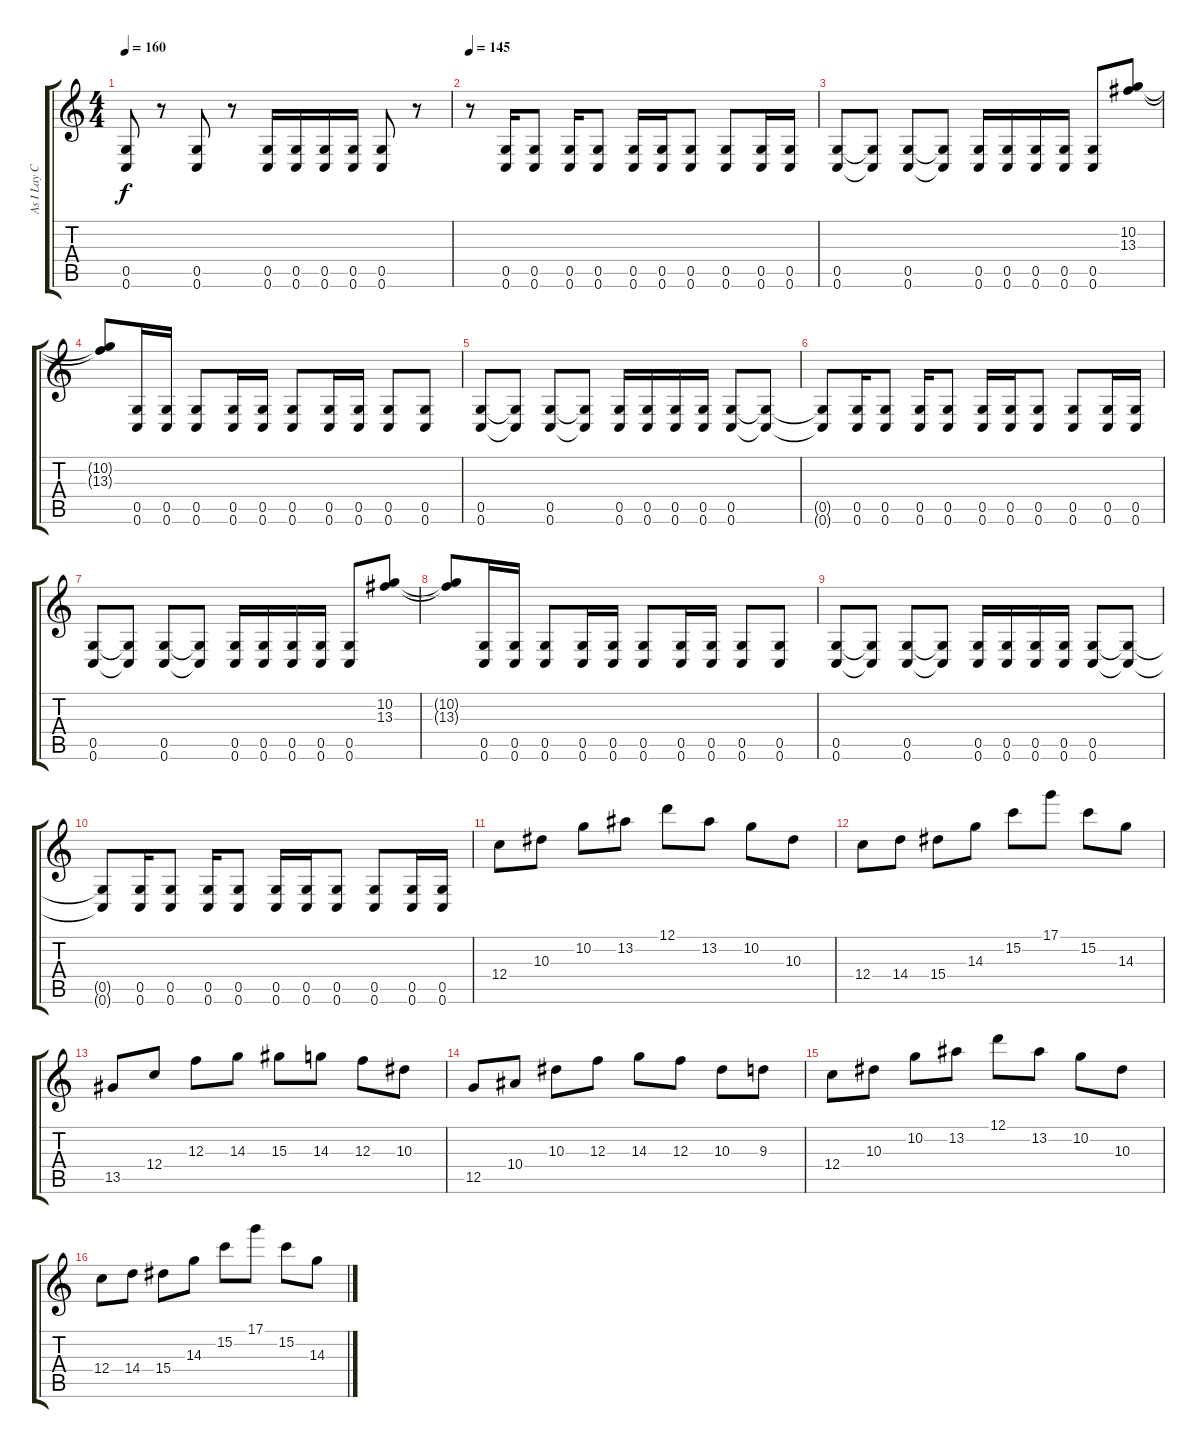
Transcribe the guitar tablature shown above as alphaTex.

\track ("As I Lay Curtis" "As I Lay C") {instrument overdrivenguitar}
\staff {score tabs}
\tuning (D4 A3 F3 C3 G2 C2) {hide}
\ts (4 4)
\tempo 160
\clef g2
\ks c
(0.5 0.6).8{dy f} r.8 (0.5 0.6).8 r.8 (0.5 0.6).16 (0.5 0.6).16 (0.5 0.6).16 (0.5 0.6).16 (0.5 0.6).8 r.8 |
\tempo 145
r.8 (0.5 0.6).16 (0.5 0.6).8 (0.5 0.6).16 (0.5 0.6).8 (0.5 0.6).16 (0.5 0.6).16 (0.5 0.6).8 (0.5 0.6).8 (0.5 0.6).16 (0.5 0.6).16 |
(0.5 0.6).8 (0.5{t} 0.6{t}).8 (0.5 0.6).8 (0.5{t} 0.6{t}).8 (0.5 0.6).16 (0.5 0.6).16 (0.5 0.6).16 (0.5 0.6).16 (0.5 0.6).8 (10.2 13.3).8 |
(10.2{t} 13.3{t}).8 (0.5 0.6).16 (0.5 0.6).16 (0.5 0.6).8 (0.5 0.6).16 (0.5 0.6).16 (0.5 0.6).8 (0.5 0.6).16 (0.5 0.6).16 (0.5 0.6).8 (0.5 0.6).8 |
(0.5 0.6).8 (0.5{t} 0.6{t}).8 (0.5 0.6).8 (0.5{t} 0.6{t}).8 (0.5 0.6).16 (0.5 0.6).16 (0.5 0.6).16 (0.5 0.6).16 (0.5 0.6).8 (0.5{t} 0.6{t}).8 |
(0.5{t} 0.6{t}).8 (0.5 0.6).16 (0.5 0.6).8 (0.5 0.6).16 (0.5 0.6).8 (0.5 0.6).16 (0.5 0.6).16 (0.5 0.6).8 (0.5 0.6).8 (0.5 0.6).16 (0.5 0.6).16 |
(0.5 0.6).8 (0.5{t} 0.6{t}).8 (0.5 0.6).8 (0.5{t} 0.6{t}).8 (0.5 0.6).16 (0.5 0.6).16 (0.5 0.6).16 (0.5 0.6).16 (0.5 0.6).8 (10.2 13.3).8 |
(10.2{t} 13.3{t}).8 (0.5 0.6).16 (0.5 0.6).16 (0.5 0.6).8 (0.5 0.6).16 (0.5 0.6).16 (0.5 0.6).8 (0.5 0.6).16 (0.5 0.6).16 (0.5 0.6).8 (0.5 0.6).8 |
(0.5 0.6).8 (0.5{t} 0.6{t}).8 (0.5 0.6).8 (0.5{t} 0.6{t}).8 (0.5 0.6).16 (0.5 0.6).16 (0.5 0.6).16 (0.5 0.6).16 (0.5 0.6).8 (0.5{t} 0.6{t}).8 |
(0.5{t} 0.6{t}).8 (0.5 0.6).16 (0.5 0.6).8 (0.5 0.6).16 (0.5 0.6).8 (0.5 0.6).16 (0.5 0.6).16 (0.5 0.6).8 (0.5 0.6).8 (0.5 0.6).16 (0.5 0.6).16 |
12.4.8 10.3.8 10.2.8 13.2.8 12.1.8 13.2.8 10.2.8 10.3.8 |
12.4.8 14.4.8 15.4.8 14.3.8 15.2.8 17.1.8 15.2.8 14.3.8 |
13.5.8 12.4.8 12.3.8 14.3.8 15.3.8 14.3.8 12.3.8 10.3.8 |
12.5.8 10.4.8 10.3.8 12.3.8 14.3.8 12.3.8 10.3.8 9.3.8 |
12.4.8 10.3.8 10.2.8 13.2.8 12.1.8 13.2.8 10.2.8 10.3.8 |
12.4.8 14.4.8 15.4.8 14.3.8 15.2.8 17.1.8 15.2.8 14.3.8
